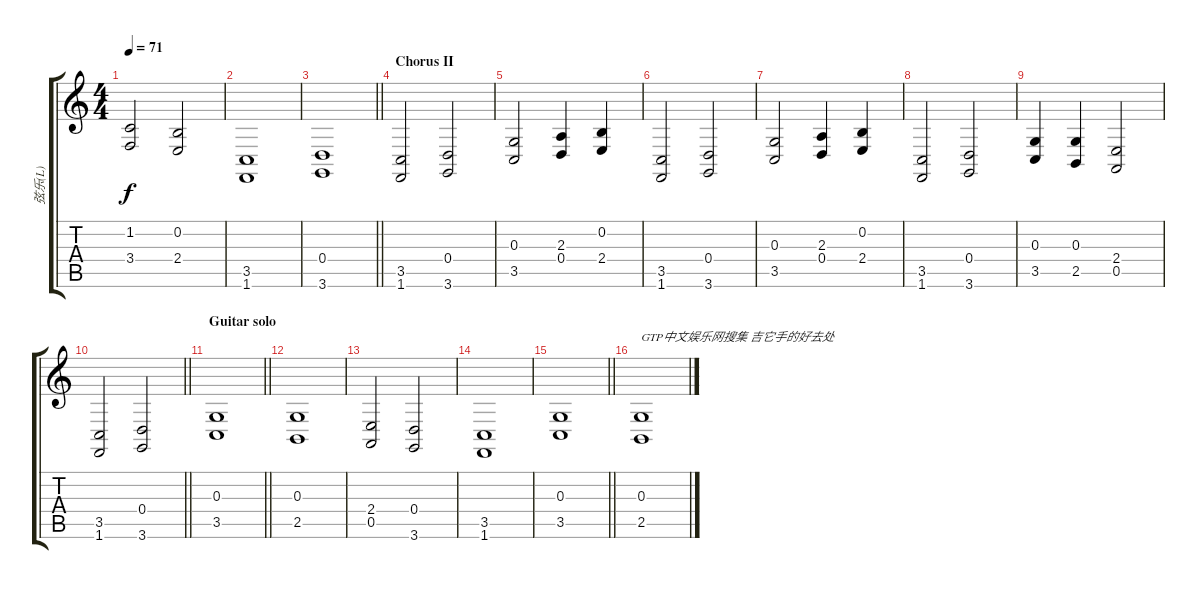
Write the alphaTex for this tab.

\track ("弦乐(L)" "弦乐(L)") {instrument stringensemble2}
\staff {score tabs}
\tuning (E4 B3 G3 D3 A2 E2) {hide}
\ts (4 4)
\tempo 71
\clef g2
\ks c
(1.2 3.4).2{dy f} (0.2 2.4).2 |
(3.5 1.6).1 |
\barLineRight lightlight
(0.4 3.6).1 |
\section ("" "Chorus II")
(3.5 1.6).2 (0.4 3.6).2 |
(0.3 3.5).2 (2.3 0.4).4 (0.2 2.4).4 |
(3.5 1.6).2 (0.4 3.6).2 |
(0.3 3.5).2 (2.3 0.4).4 (0.2 2.4).4 |
(3.5 1.6).2 (0.4 3.6).2 |
(0.3 3.5).4 (0.3 2.5).4 (2.4 0.5).2 |
\barLineRight lightlight
(3.5 1.6).2 (0.4 3.6).2 |
\section ("" "Guitar solo")
\barLineRight lightlight
(0.3 3.5).1 |
(0.3 2.5).1 |
(2.4 0.5).2 (0.4 3.6).2 |
(3.5 1.6).1 |
\barLineRight lightlight
(0.3 3.5).1 |
(0.3 2.5).1{txt "GTP中文娱乐网搜集 吉它手的好去处"}
